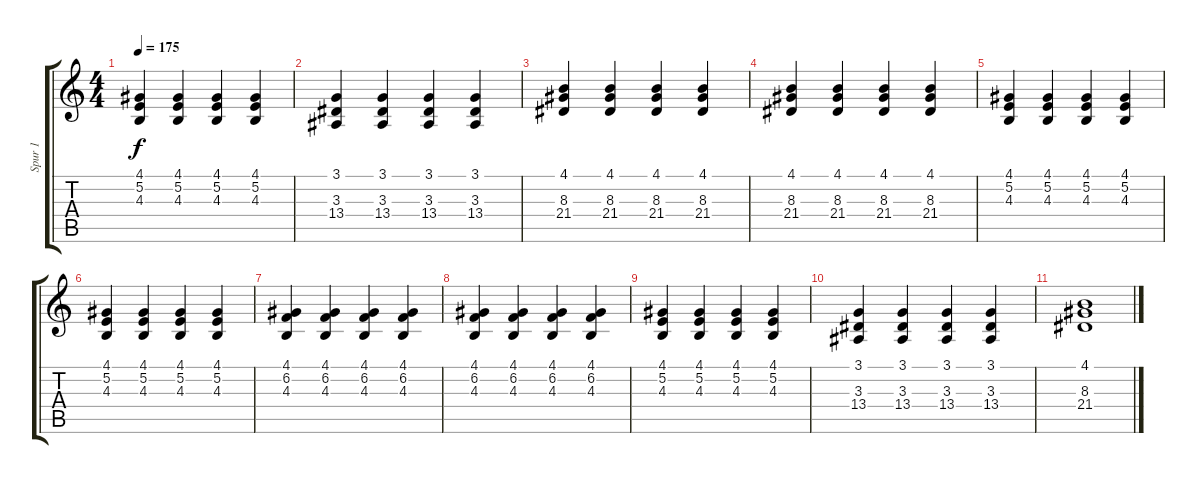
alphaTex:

\track ("Spur 1" "Spur 1") {instrument lead1square}
\staff {score tabs}
\tuning (E4 B3 G3 D3 A2 E2) {hide}
\ts (4 4)
\tempo 175
\clef g2
\ks c
(4.1 5.2 4.3).4{dy f} (4.1 5.2 4.3).4 (4.1 5.2 4.3).4 (4.1 5.2 4.3).4 |
(3.1 3.3 13.4).4 (3.1 3.3 13.4).4 (3.1 3.3 13.4).4 (3.1 3.3 13.4).4 |
(4.1 8.3 21.4).4 (4.1 8.3 21.4).4 (4.1 8.3 21.4).4 (4.1 8.3 21.4).4 |
(4.1 8.3 21.4).4 (4.1 8.3 21.4).4 (4.1 8.3 21.4).4 (4.1 8.3 21.4).4 |
(4.1 5.2 4.3).4 (4.1 5.2 4.3).4 (4.1 5.2 4.3).4 (4.1 5.2 4.3).4 |
(4.1 5.2 4.3).4 (4.1 5.2 4.3).4 (4.1 5.2 4.3).4 (4.1 5.2 4.3).4 |
(4.1 6.2 4.3).4 (4.1 6.2 4.3).4 (4.1 6.2 4.3).4 (4.1 6.2 4.3).4 |
(4.1 6.2 4.3).4 (4.1 6.2 4.3).4 (4.1 6.2 4.3).4 (4.1 6.2 4.3).4 |
(4.1 5.2 4.3).4 (4.1 5.2 4.3).4 (4.1 5.2 4.3).4 (4.1 5.2 4.3).4 |
(3.1 3.3 13.4).4 (3.1 3.3 13.4).4 (3.1 3.3 13.4).4 (3.1 3.3 13.4).4 |
(4.1 8.3 21.4).1
